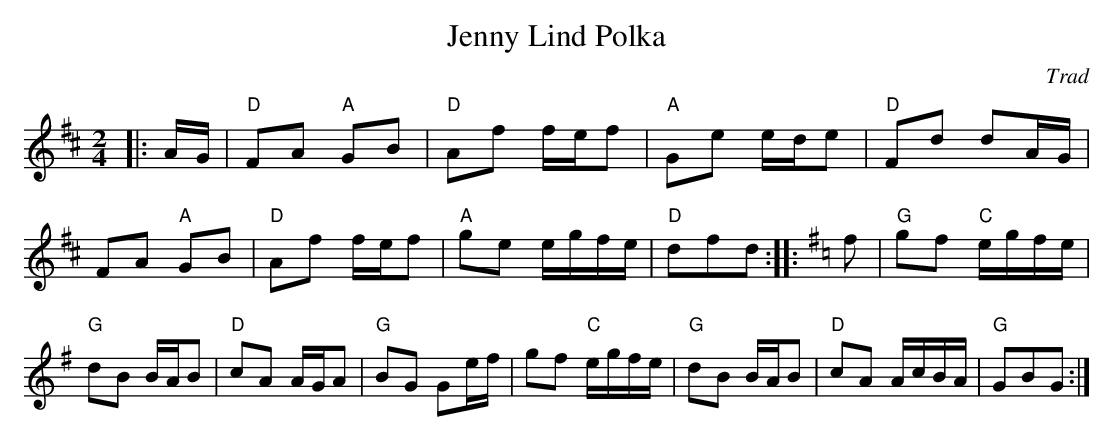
X:1
T:Jenny Lind Polka
C:Trad
M:2/4
L:1/16
E:14
K:D
|:AG|"D"F2A2 "A"G2B2|"D"A2f2 fef2|"A"G2e2 ede2|"D"F2d2 d2AG|\
F2A2 "A"G2B2|"D"A2f2 fef2|"A"g2e2 egfe|"D"d2f2d2::\
K:G
f2|"G"g2f2 "C"egfe|"G"d2B2 BAB2|"D"c2A2 AGA2|"G"B2G2 G2ef|\
g2f2 "C"egfe|"G"d2B2 BAB2|"D"c2A2 AcBA|"G"G2B2G2:|**
